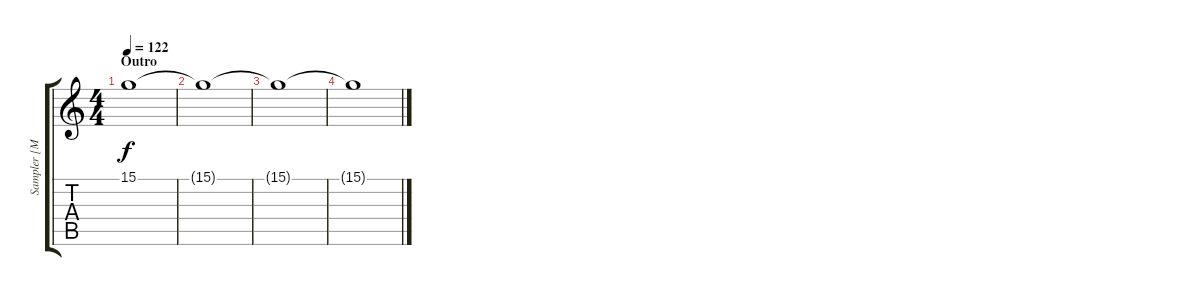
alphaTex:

\track ("Sampler [Mr. Hahn]" "Sampler [M") {instrument lead8bassandlead}
\staff {score tabs}
\tuning (E4 B3 G3 D3 A2 E2) {hide}
\ts (4 4)
\section ("" "Outro")
\tempo 122
\clef g2
\ks c
15.1.1{dy f volume 0 instrument synthstrings1} |
15.1{t}.1 |
15.1{t}.1 |
15.1{t}.1
